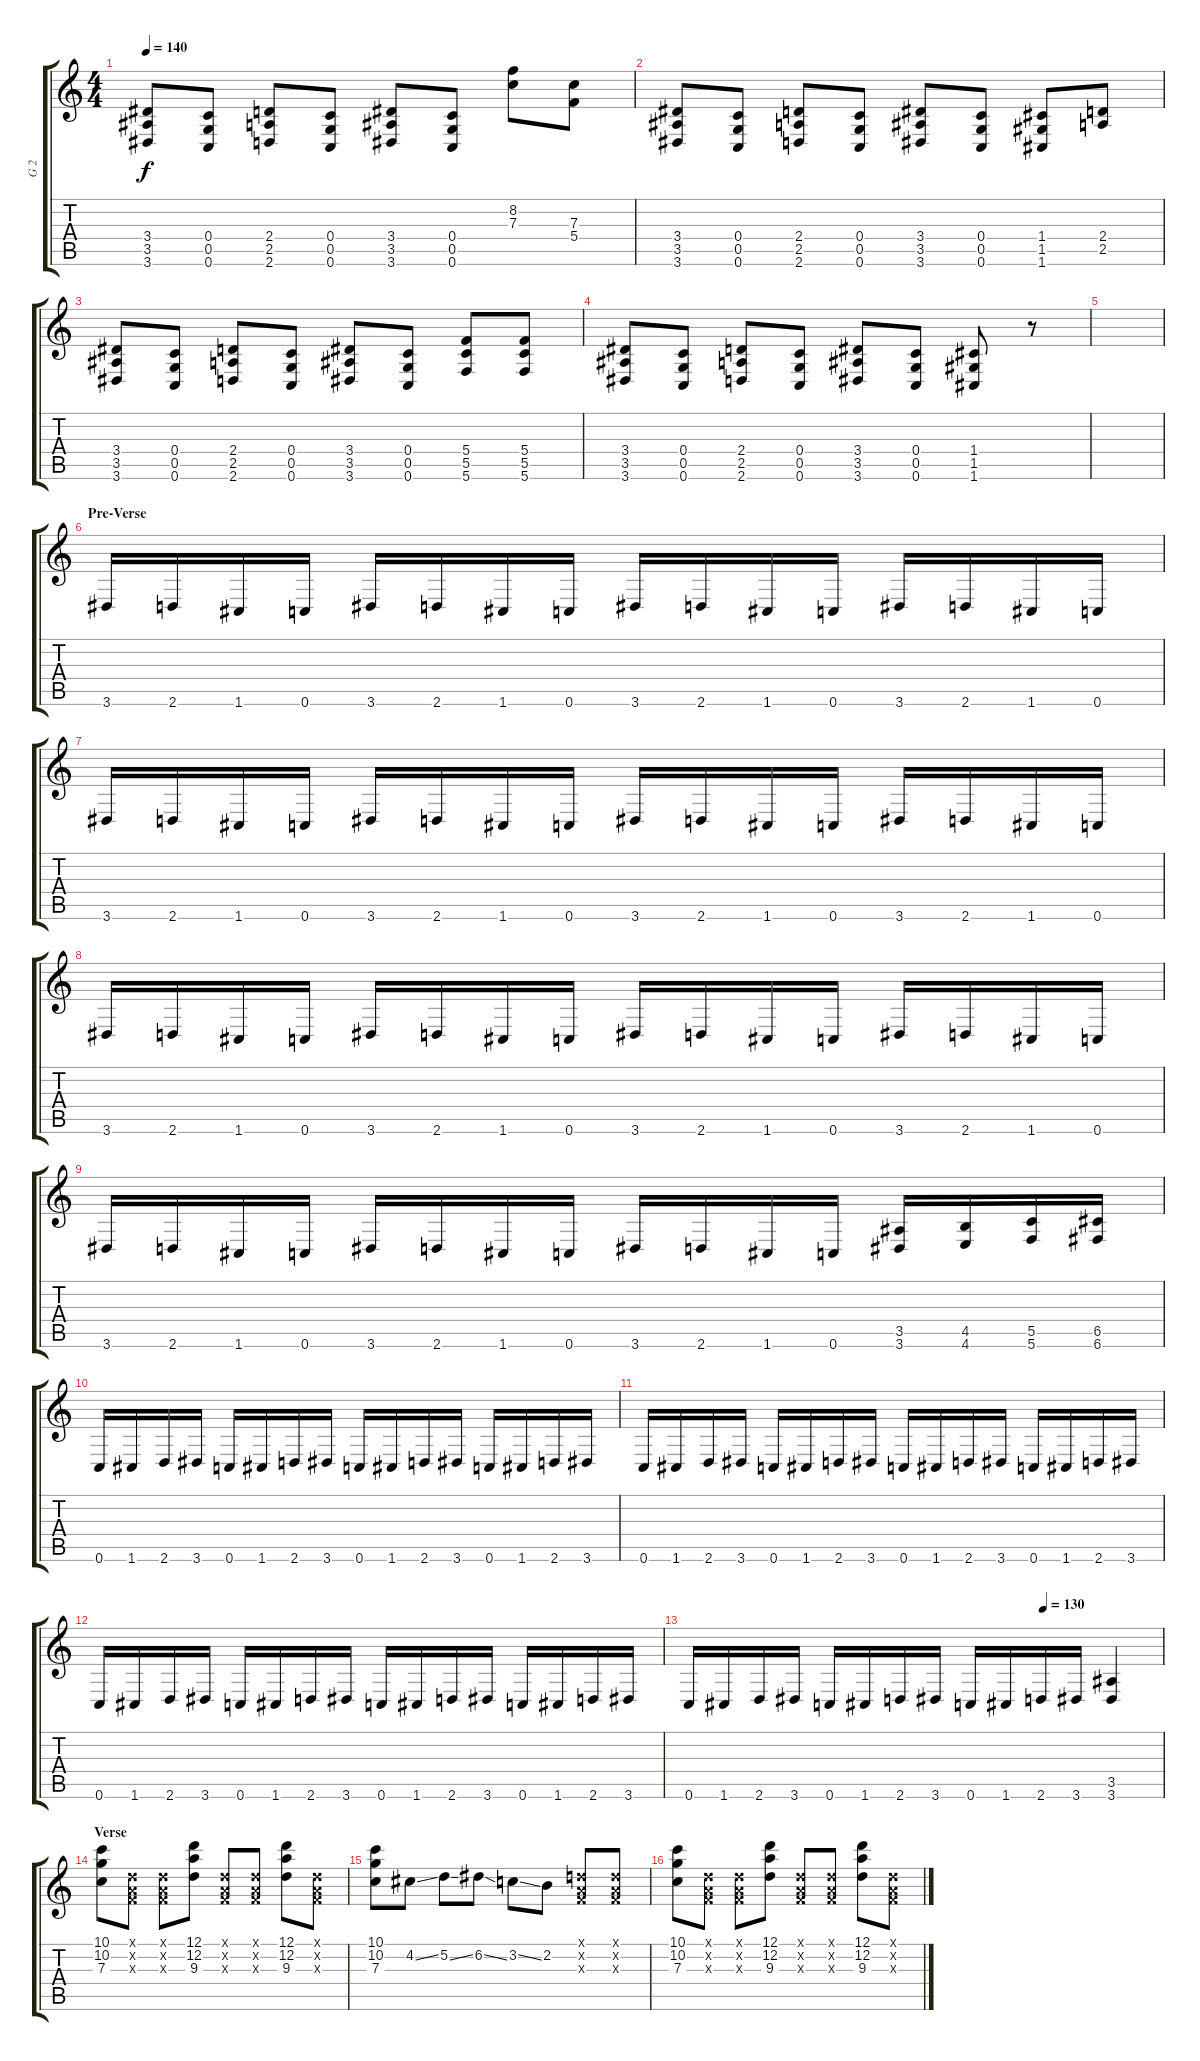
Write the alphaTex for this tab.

\track ("G 2" "G 2") {instrument overdrivenguitar}
\staff {score tabs}
\tuning (D4 A3 F3 C3 G2 C2) {hide}
\ts (4 4)
\tempo 140
\clef g2
\ks c
(3.4 3.5 3.6).8{dy f} (0.4 0.5 0.6).8 (2.4 2.5 2.6).8 (0.4 0.5 0.6).8 (3.4 3.5 3.6).8 (0.4 0.5 0.6).8 (8.2 7.3).8 (7.3 5.4).8 |
(3.4 3.5 3.6).8 (0.4 0.5 0.6).8 (2.4 2.5 2.6).8 (0.4 0.5 0.6).8 (3.4 3.5 3.6).8 (0.4 0.5 0.6).8 (1.4 1.5 1.6).8 (2.4 2.5).8 |
(3.4 3.5 3.6).8 (0.4 0.5 0.6).8 (2.4 2.5 2.6).8 (0.4 0.5 0.6).8 (3.4 3.5 3.6).8 (0.4 0.5 0.6).8 (5.4 5.5 5.6).8 (5.4 5.5 5.6).8 |
(3.4 3.5 3.6).8 (0.4 0.5 0.6).8 (2.4 2.5 2.6).8 (0.4 0.5 0.6).8 (3.4 3.5 3.6).8 (0.4 0.5 0.6).8 (1.4 1.5 1.6).8 r.8 |
|
\section ("" "Pre-Verse")
3.6.16 2.6.16 1.6.16 0.6.16 3.6.16 2.6.16 1.6.16 0.6.16 3.6.16 2.6.16 1.6.16 0.6.16 3.6.16 2.6.16 1.6.16 0.6.16 |
3.6.16 2.6.16 1.6.16 0.6.16 3.6.16 2.6.16 1.6.16 0.6.16 3.6.16 2.6.16 1.6.16 0.6.16 3.6.16 2.6.16 1.6.16 0.6.16 |
3.6.16 2.6.16 1.6.16 0.6.16 3.6.16 2.6.16 1.6.16 0.6.16 3.6.16 2.6.16 1.6.16 0.6.16 3.6.16 2.6.16 1.6.16 0.6.16 |
3.6.16 2.6.16 1.6.16 0.6.16 3.6.16 2.6.16 1.6.16 0.6.16 3.6.16 2.6.16 1.6.16 0.6.16 (3.5 3.6).16 (4.5 4.6).16 (5.5 5.6).16 (6.5 6.6).16 |
0.6.16 1.6.16 2.6.16 3.6.16 0.6.16 1.6.16 2.6.16 3.6.16 0.6.16 1.6.16 2.6.16 3.6.16 0.6.16 1.6.16 2.6.16 3.6.16 |
0.6.16 1.6.16 2.6.16 3.6.16 0.6.16 1.6.16 2.6.16 3.6.16 0.6.16 1.6.16 2.6.16 3.6.16 0.6.16 1.6.16 2.6.16 3.6.16 |
0.6.16 1.6.16 2.6.16 3.6.16 0.6.16 1.6.16 2.6.16 3.6.16 0.6.16 1.6.16 2.6.16 3.6.16 0.6.16 1.6.16 2.6.16 3.6.16 |
\tempo (130 0.75)
0.6.16 1.6.16 2.6.16 3.6.16 0.6.16 1.6.16 2.6.16 3.6.16 0.6.16 1.6.16 2.6.16 3.6.16 (3.5 3.6).4 |
\section ("" "Verse")
(10.1 10.2 7.3).8 (0.1{x} 0.2{x} 0.3{x}).8 (0.1{x} 0.2{x} 0.3{x}).8 (12.1 12.2 9.3).8 (0.1{x} 0.2{x} 0.3{x}).8 (0.1{x} 0.2{x} 0.3{x}).8 (12.1 12.2 9.3).8 (0.1{x} 0.2{x} 0.3{x}).8 |
(10.1 10.2 7.3).8 4.2{ss}.8 5.2{ss}.8 6.2{ss}.8 3.2{ss}.8 2.2.8 (0.1{x} 0.2{x} 0.3{x}).8 (0.1{x} 0.2{x} 0.3{x}).8 |
(10.1 10.2 7.3).8 (0.1{x} 0.2{x} 0.3{x}).8 (0.1{x} 0.2{x} 0.3{x}).8 (12.1 12.2 9.3).8 (0.1{x} 0.2{x} 0.3{x}).8 (0.1{x} 0.2{x} 0.3{x}).8 (12.1 12.2 9.3).8 (0.1{x} 0.2{x} 0.3{x}).8
